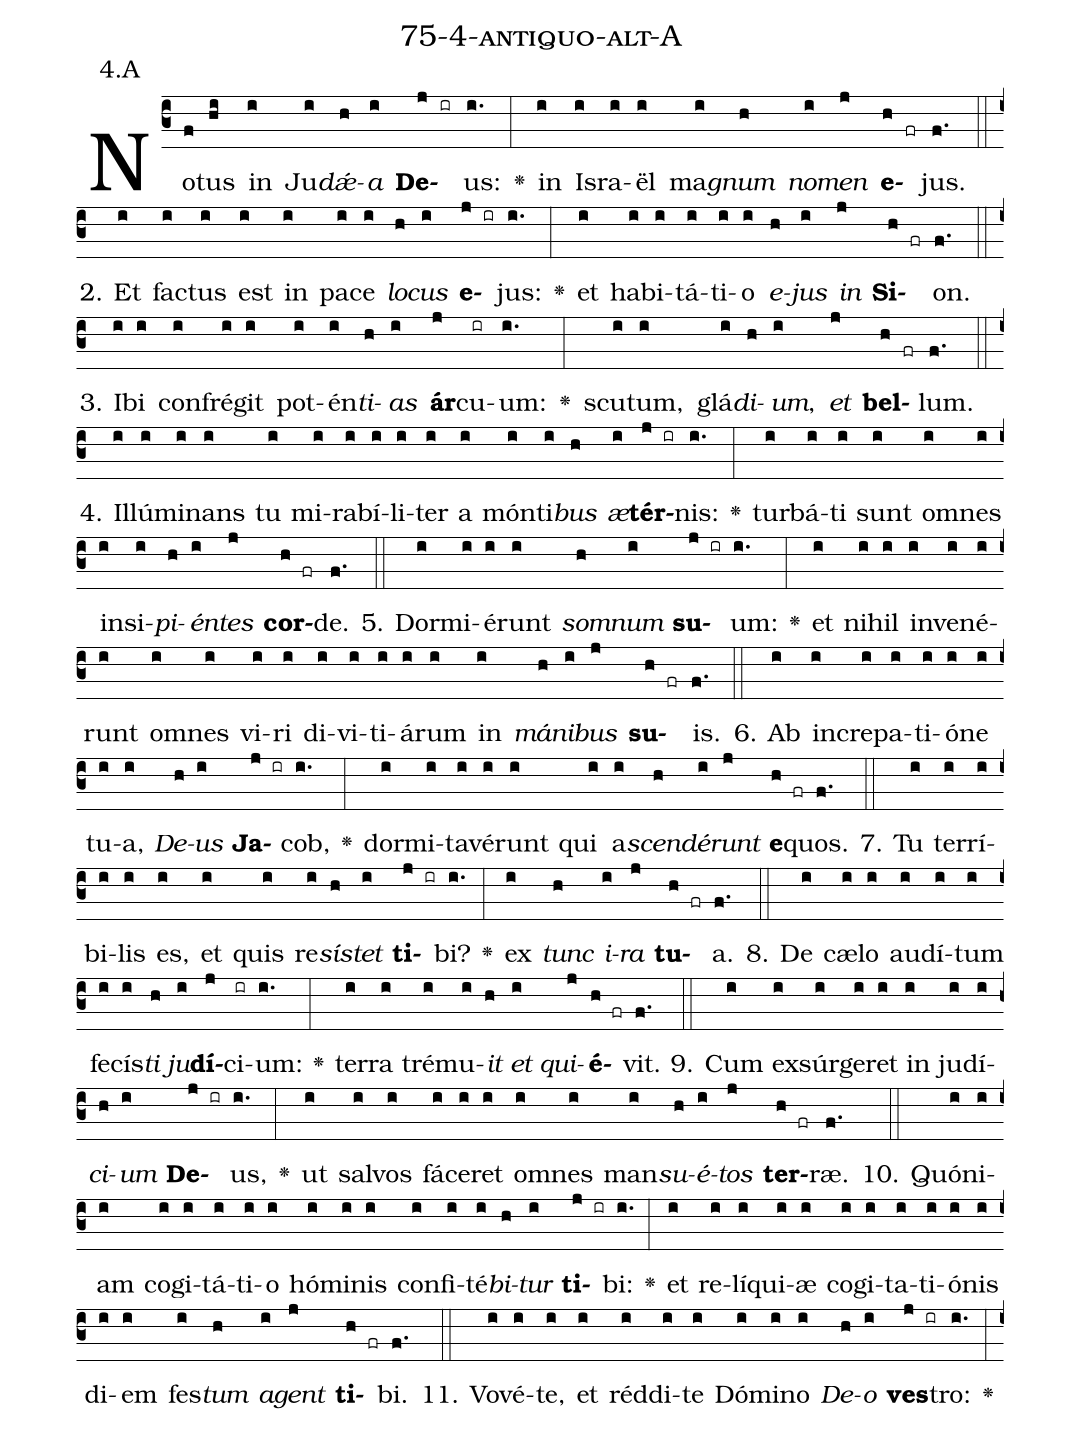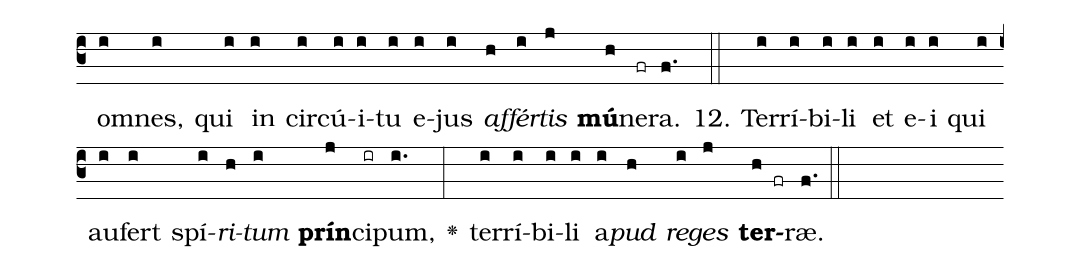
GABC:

name: 75-4-antiquo-alt-A;
annotation: 4.A;
%%
(c3)No(f)tus(hi) in(i) Ju(i)<i>dǽ</i>(h)<i>a</i>(i) <b>De</b>(j ir)us:(i.) <v>\greheightstar</v>(:) in(i) Is(i)ra(i)ël(i) ma(i)<i>gnum</i>(h) <i>no</i>(i)<i>men</i>(j) <b>e</b>(h fr)jus.(f.) (::)
2. Et(i) fac(i)tus(i) est(i) in(i) pa(i)ce(i) <i>lo</i>(h)<i>cus</i>(i) <b>e</b>(j ir)jus:(i.) <v>\greheightstar</v>(:) et(i) ha(i)bi(i)tá(i)ti(i)o(i) <i>e</i>(h)<i>jus</i>(i) <i>in</i>(j) <b>Si</b>(h fr)on.(f.) (::)
3. I(i)bi(i) con(i)fré(i)git(i) pot(i)én(i)<i>ti</i>(h)<i>as</i>(i) <b>ár</b>(j)cu(ir)um:(i.) <v>\greheightstar</v>(:) scu(i)tum,(i) glá(i)<i>di</i>(h)<i>um</i>,(i) <i>et</i>(j) <b>bel</b>(h fr)lum.(f.) (::)
4. Il(i)lú(i)mi(i)nans(i) tu(i) mi(i)ra(i)bí(i)li(i)ter(i) a(i) món(i)ti(i)<i>bus</i>(h) <i>æ</i>(i)<b>tér</b>(j ir)nis:(i.) <v>\greheightstar</v>(:) tur(i)bá(i)ti(i) sunt(i) om(i)nes(i) in(i)si(i)<i>pi</i>(h)<i>én</i>(i)<i>tes</i>(j) <b>cor</b>(h fr)de.(f.) (::)
5. Dor(i)mi(i)é(i)runt(i) <i>som</i>(h)<i>num</i>(i) <b>su</b>(j ir)um:(i.) <v>\greheightstar</v>(:) et(i) ni(i)hil(i) in(i)ve(i)né(i)runt(i) om(i)nes(i) vi(i)ri(i) di(i)vi(i)ti(i)á(i)rum(i) in(i) <i>má</i>(h)<i>ni</i>(i)<i>bus</i>(j) <b>su</b>(h fr)is.(f.) (::)
6. Ab(i) in(i)cre(i)pa(i)ti(i)ó(i)ne(i) tu(i)a,(i) <i>De</i>(h)<i>us</i>(i) <b>Ja</b>(j ir)cob,(i.) <v>\greheightstar</v>(:) dor(i)mi(i)ta(i)vé(i)runt(i) qui(i) a(i)<i>scen</i>(h)<i>dé</i>(i)<i>runt</i>(j) <b>e</b>(h fr)quos.(f.) (::)
7. Tu(i) ter(i)rí(i)bi(i)lis(i) es,(i) et(i) quis(i) re(i)<i>sís</i>(h)<i>tet</i>(i) <b>ti</b>(j ir)bi?(i.) <v>\greheightstar</v>(:) ex(i) <i>tunc</i>(h) <i>i</i>(i)<i>ra</i>(j) <b>tu</b>(h fr)a.(f.) (::)
8. De(i) cæ(i)lo(i) au(i)dí(i)tum(i) fe(i)cís(i)<i>ti</i>(h) <i>ju</i>(i)<b>dí</b>(j)ci(ir)um:(i.) <v>\greheightstar</v>(:) ter(i)ra(i) tré(i)mu(i)<i>it</i>(h) <i>et</i>(i) <i>qui</i>(j)<b>é</b>(h fr)vit.(f.) (::)
9. Cum(i) ex(i)súr(i)ge(i)ret(i) in(i) ju(i)dí(i)<i>ci</i>(h)<i>um</i>(i) <b>De</b>(j ir)us,(i.) <v>\greheightstar</v>(:) ut(i) sal(i)vos(i) fá(i)ce(i)ret(i) om(i)nes(i) man(i)<i>su</i>(h)<i>é</i>(i)<i>tos</i>(j) <b>ter</b>(h fr)ræ.(f.) (::)
10. Quón(i)i(i)am(i) co(i)gi(i)tá(i)ti(i)o(i) hó(i)mi(i)nis(i) con(i)fi(i)té(i)<i>bi</i>(h)<i>tur</i>(i) <b>ti</b>(j ir)bi:(i.) <v>\greheightstar</v>(:) et(i) re(i)lí(i)qui(i)æ(i) co(i)gi(i)ta(i)ti(i)ó(i)nis(i) di(i)em(i) fes(i)<i>tum</i>(h) <i>a</i>(i)<i>gent</i>(j) <b>ti</b>(h fr)bi.(f.) (::)
11. Vo(i)vé(i)te,(i) et(i) réd(i)di(i)te(i) Dó(i)mi(i)no(i) <i>De</i>(h)<i>o</i>(i) <b>ves</b>(j ir)tro:(i.) <v>\greheightstar</v>(:) om(i)nes,(i) qui(i) in(i) cir(i)cú(i)i(i)tu(i) e(i)jus(i) <i>af</i>(h)<i>fér</i>(i)<i>tis</i>(j) <b>mú</b>(h)ne(fr)ra.(f.) (::)
12. Ter(i)rí(i)bi(i)li(i) et(i) e(i)i(i) qui(i) au(i)fert(i) spí(i)<i>ri</i>(h)<i>tum</i>(i) <b>prín</b>(j)ci(ir)pum,(i.) <v>\greheightstar</v>(:) ter(i)rí(i)bi(i)li(i) a(i)<i>pud</i>(h) <i>re</i>(i)<i>ges</i>(j) <b>ter</b>(h fr)ræ.(f.) (::)
